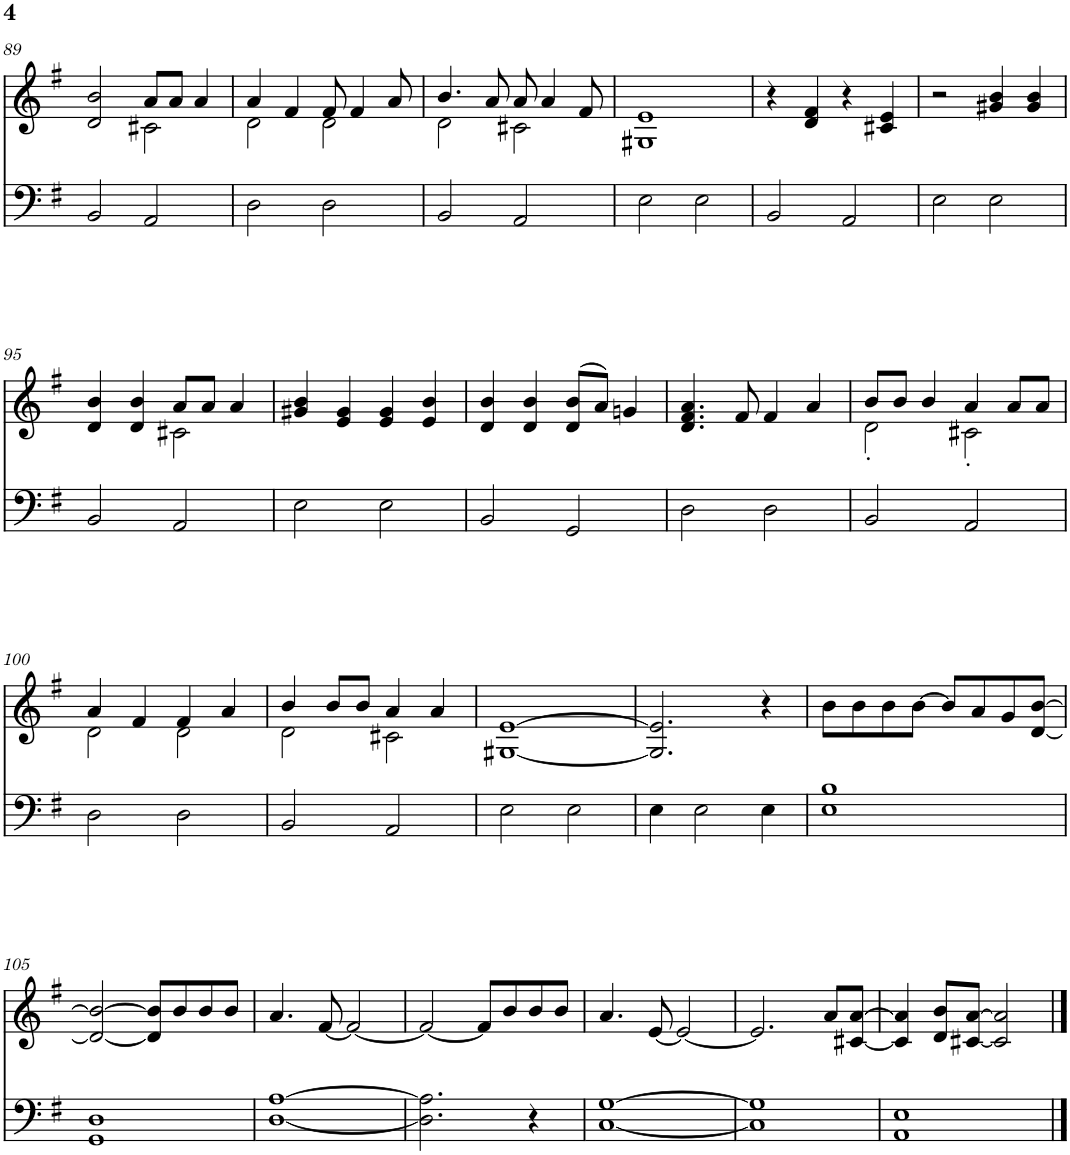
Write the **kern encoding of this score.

**kern	**kern
*part2	*part1
*staff2	*staff1
*I"Piano	*I"Piano
*I'Pno	*I'Pno
!!LO:PB:g=z
*clefF4	*clefG2
*k[f#]	*k[f#]
*M4/4	*M4/4
=89	=89
*	*^
2BB/	2d/ 2b/	2ryy
2AA/	8a/L	2c#X\
.	8a/J	.
.	4a/	.
=90	=90	=90
2D\	4a/	2d\
.	4f#/	.
2D\	8f#/	2d\
.	4f#/	.
.	8a/	.
=91	=91	=91
2BB/	4.b/	2d\
.	8a/	.
2AA/	8a/	2c#X\
.	4a/	.
.	8f#/	.
=92	=92	=92
2E\	1e	1G#X
2E\	.	.
*	*v	*v
=93	=93
2BB/	4r
.	4d/ 4f#/
2AA/	4r
.	4c#X/ 4e/
=94	=94
2E\	2r
2E\	4g#X/ 4b/
.	4g#/ 4b/
!!LO:LB:g=z
=95	=95
*	*^
2BB/	4d/ 4b/	2ryy
.	4d/ 4b/	.
2AA/	8a/L	2c#X\
.	8a/J	.
.	4a/	.
*	*v	*v
=96	=96
2E\	4g#X/ 4b/
.	4e/ 4g#/
2E\	4e/ 4g#/
.	4e/ 4b/
=97	=97
2BB/	4d/ 4b/
.	4d/ 4b/
2GG/	(>8d/ 8b/L
.	8a/J)
.	4gn/
=98	=98
2D\	4.d/ 4.f#/ 4.a/
.	8f#/
2D\	4f#/
.	4a/
=99	=99
*	*^
2BB/	8b/L	2d'\
.	8b/J	.
.	4b/	.
2AA/	4a/	2c#X'\
.	8a/L	.
.	8a/J	.
!!LO:LB:g=z	!!
=100	=100	=100
2D\	4a/	2d\
.	4f#/	.
2D\	4f#/	2d\
.	4a/	.
=101	=101	=101
2BB/	4b/	2d\
.	8b/L	.
.	8b/J	.
2AA/	4a/	2c#X\
.	4a/	.
=102	=102	=102
2E\	[1e	[1G#X
2E\	.	.
*	*v	*v
=103	=103
4E\	2.G#/] 2.e/]
2E\	.
4E\	4r
=104	=104
1E 1B	8b\L
.	8b\
.	8b\
.	[8b\J
.	8b/L]
.	8a/
.	8g/
.	[8d/ [8b/J
!!LO:LB:g=z
=105	=105
1GG 1D	2d/_ 2b/_
.	8d/] 8b/]L
.	8b/
.	8b/
.	8b/J
=106	=106
[1D [1A	4.a/
.	[8f#/
.	2f#/_
=107	=107
2.D\] 2.A\]	2f#/_
.	8f#/L]
.	8b/
4r	8b/
.	8b/J
=108	=108
[1C [1G	4.a/
.	[8e/
.	2e/_
=109	=109
1C] 1G]	2.e/]
.	8a/L
.	[8c#X/ [8a/J
=110	=110
1AA 1E	4c#/] 4a/]
.	8d/ 8b/L
.	[8c#X/ [8a/J
.	2c#/] 2a/]
==	==
*-	*-
